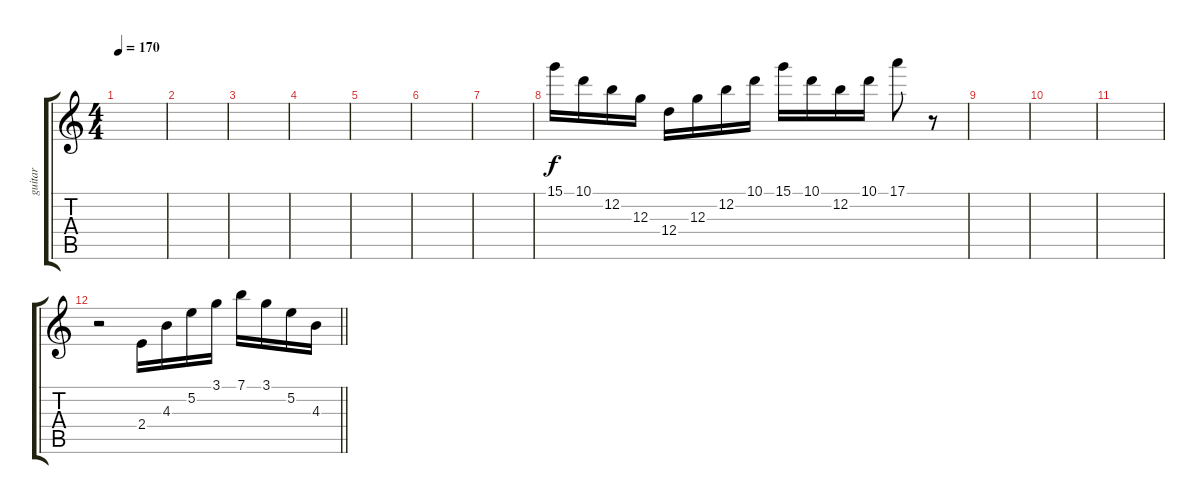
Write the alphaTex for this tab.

\track ("guitar" "guitar") {instrument overdrivenguitar}
\staff {score tabs}
\tuning (E4 B3 G3 D3 A2 E2) {hide}
\ts (4 4)
\tempo 170
\clef g2
\ks c
|
|
|
|
|
|
|
15.1.16 10.1.16 12.2.16 12.3.16 12.4.16 12.3.16 12.2.16 10.1.16 15.1.16 10.1.16 12.2.16 10.1.16 17.1.8 r.8 |
|
|
|
\barLineRight lightlight
r.2 2.4.16 4.3.16 5.2.16 3.1.16 7.1.16 3.1.16 5.2.16 4.3.16
